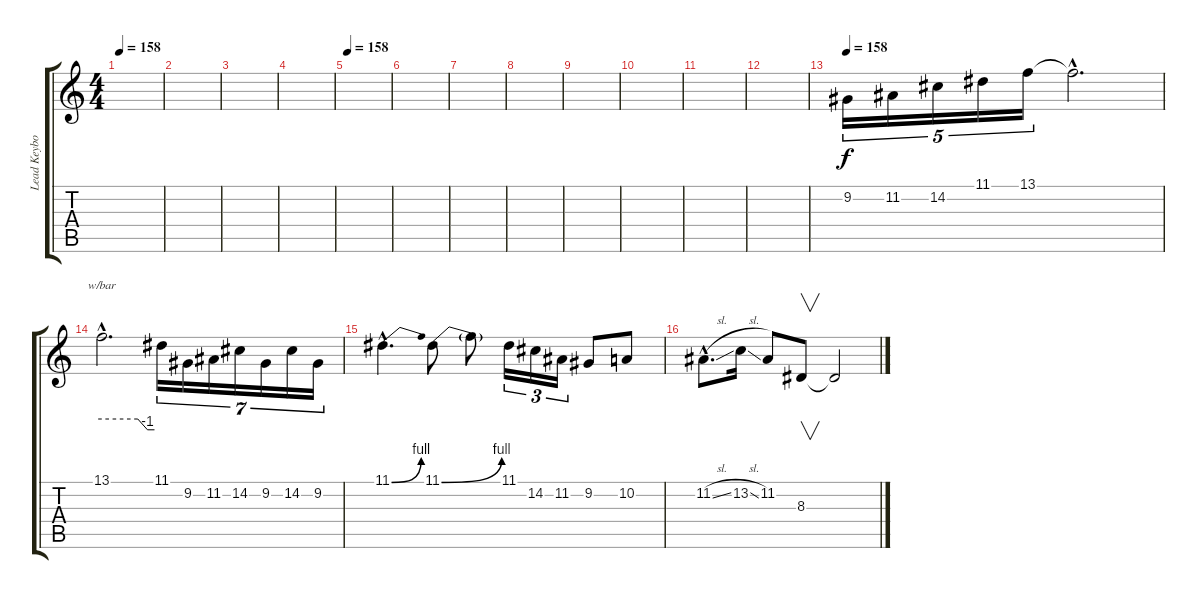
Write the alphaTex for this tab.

\track ("Lead Keyboard" "Lead Keybo") {instrument lead2sawtooth}
\staff {score tabs}
\tuning (E4 B3 G3 D3 A2 E2) {hide}
\ts (4 4)
\tempo 158
\clef g2
\ks c
|
|
|
|
\tempo 158
|
|
|
|
|
|
|
|
\tempo 158
9.2.16{tu (5 4)} 11.2.16{tu (5 4)} 14.2.16{tu (5 4)} 11.1.16{tu (5 4)} 13.1.16{tu (5 4)} 13.1{hac t}.2{d} |
13.1{hac}.2{d tbe (custom default 0 0 41 0 52 -4 60 -4)} 11.1.16{tu (7 4)} 9.2.16{tu (7 4)} 11.2.16{tu (7 4)} 14.2.16{tu (7 4)} 9.2.16{tu (7 4)} 14.2.16{tu (7 4)} 9.2.16{tu (7 4)} |
11.1{be (bend 0 0 60 4) hac}.4{d} 11.1{be (bend 0 0 60 4)}.8 11.1{t}.8 11.1.16{tu (3 2)} 14.2.16{tu (3 2)} 11.2.16{tu (3 2)} 9.2.8 10.2.8 |
11.2{sl hac}.8{d} 13.2{sl}.16 11.2.8 8.3.8{v} 8.3{t}.2
